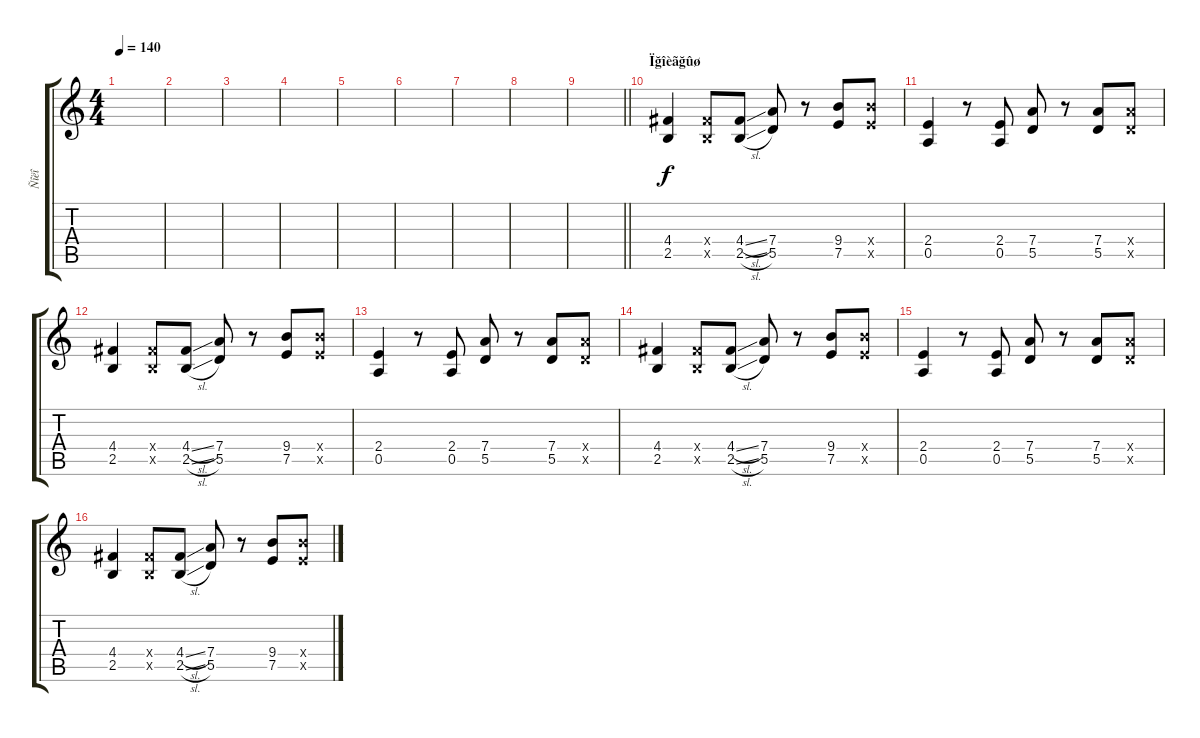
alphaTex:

\track ("Ñîëî" "Ñîëî") {instrument distortionguitar}
\staff {score tabs}
\tuning (E4 B3 G3 D3 A2 E2) {hide}
\ts (4 4)
\tempo 140
\clef g2
\ks c
|
|
|
|
|
|
|
|
\barLineRight lightlight
|
\section ("" "Ïğîèãğûø")
(4.4 2.5).4 (4.4{x} 2.5{x}).8 (4.4{sl} 2.5{sl}).8 (7.4 5.5).8 r.8 (9.4 7.5).8 (9.4{x} 7.5{x}).8 |
(2.4 0.5).4 r.8 (2.4 0.5).8 (7.4 5.5).8 r.8 (7.4 5.5).8 (7.4{x} 5.5{x}).8 |
(4.4 2.5).4 (4.4{x} 2.5{x}).8 (4.4{sl} 2.5{sl}).8 (7.4 5.5).8 r.8 (9.4 7.5).8 (9.4{x} 7.5{x}).8 |
(2.4 0.5).4 r.8 (2.4 0.5).8 (7.4 5.5).8 r.8 (7.4 5.5).8 (7.4{x} 5.5{x}).8 |
(4.4 2.5).4 (4.4{x} 2.5{x}).8 (4.4{sl} 2.5{sl}).8 (7.4 5.5).8 r.8 (9.4 7.5).8 (9.4{x} 7.5{x}).8 |
(2.4 0.5).4 r.8 (2.4 0.5).8 (7.4 5.5).8 r.8 (7.4 5.5).8 (7.4{x} 5.5{x}).8 |
(4.4 2.5).4 (4.4{x} 2.5{x}).8 (4.4{sl} 2.5{sl}).8 (7.4 5.5).8 r.8 (9.4 7.5).8 (9.4{x} 7.5{x}).8
